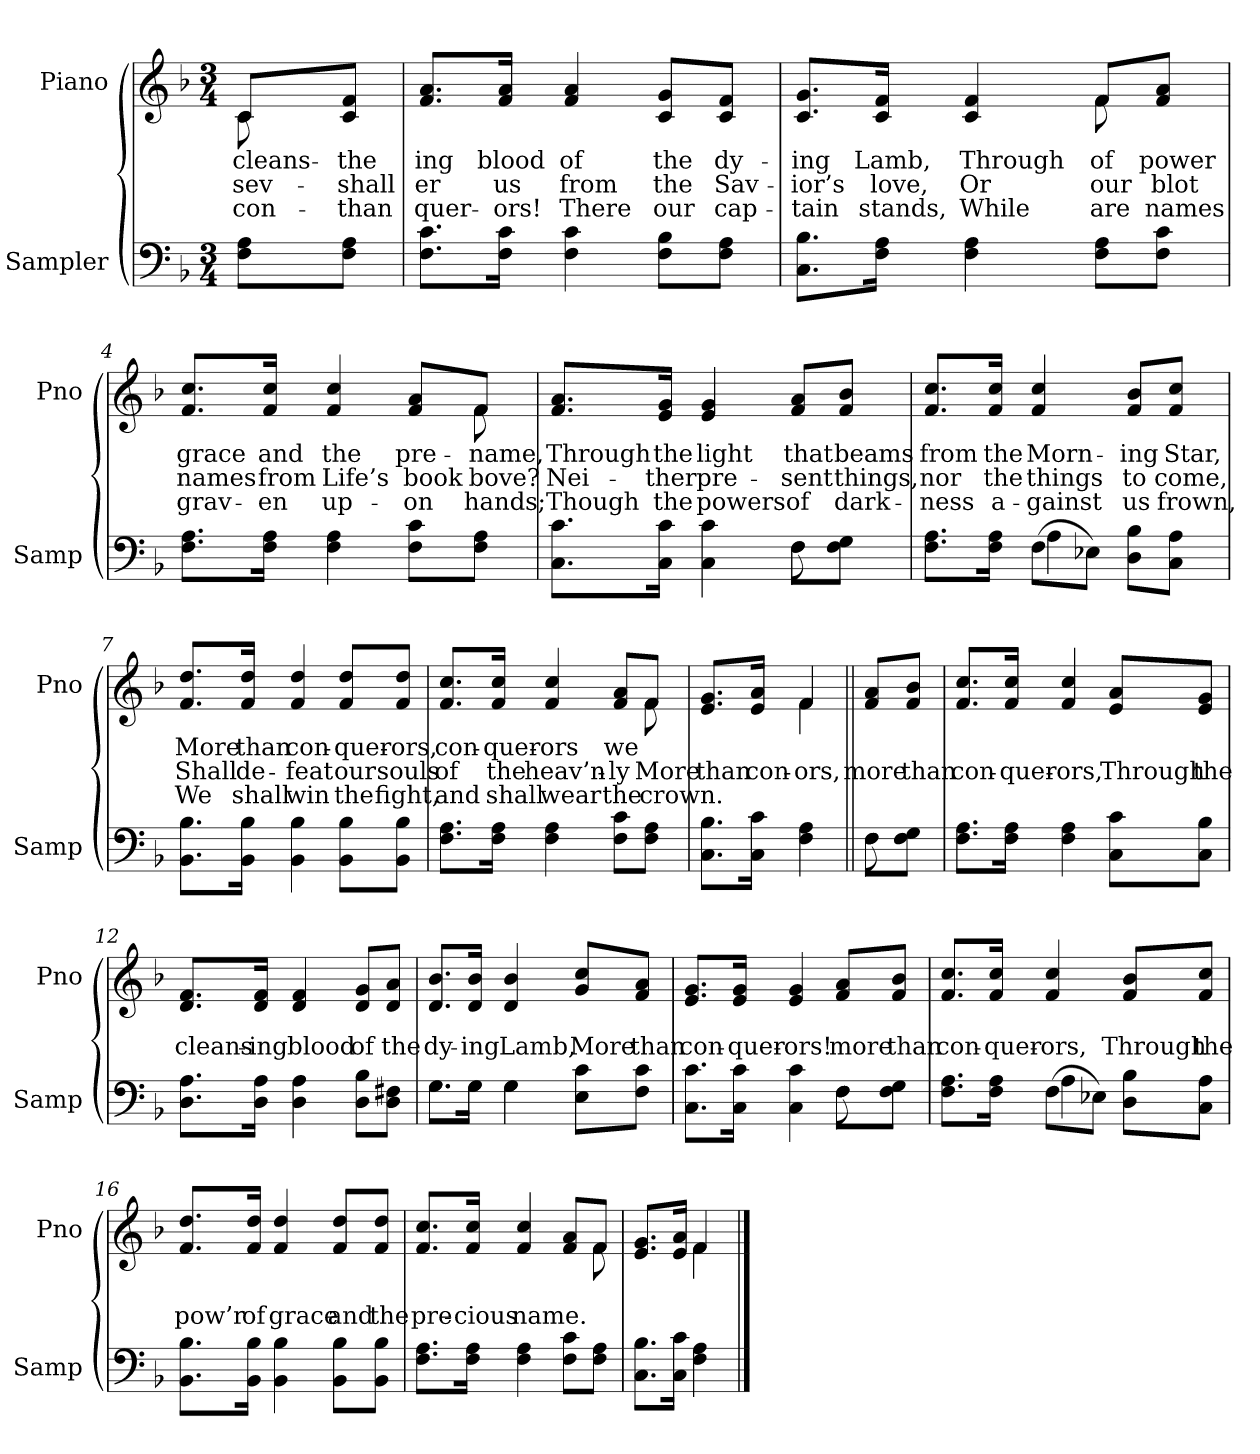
**kern	**kern	**text	**text	**text
*part2	*part1	*part1	*part1	*part1
*staff2	*staff1	*staff1	*staff1	*staff1
*I"Sampler	*I"Piano	*	*	*
*I'Samp	*I'Pno	*	*	*
*clefF4	*clefG2	*	*	*
*k[b-]	*k[b-]	*	*	*
*F:	*F:	*	*	*
*M3/4	*M3/4	*	*	*
=1	=1	=1	=1	=1
*	*^	*	*	*
8F\ 8A\L	8c/L	8c	cleans-	sev-	con-
8F\ 8A\J	8c/ 8f/J	8ryy	the	shall	than
*	*v	*v	*	*	*
=2	=2	=2	=2	=2
8.F\ 8.c\L	8.f/ 8.a/L	-ing	-er	-quer-
16F\ 16c\Jk	16f/ 16a/Jk	blood	us	-ors!
4F 4c	4f 4a	of	from	There
8F\ 8B-\L	8c/ 8g/L	the	the	our
8F\ 8A\J	8c/ 8f/J	dy-	Sav-	cap-
=3	=3	=3	=3	=3
*	*^	*	*	*
8.C\ 8.B-\L	8.c/ 8.g/L	2ryy	-ing	-ior’s	-tain
16F\ 16A\Jk	16c/ 16f/Jk	.	Lamb,	love,	stands,
4F 4A	4c 4f	.	Through	Or	While
8F\ 8A\L	8f/L	8f	of	our	are
8F\ 8c\J	8f/ 8a/J	8ryy	power	blot	names
=4	=4	=4	=4	=4	=4
8.F\ 8.A\L	8.f/ 8.cc/L	8ryy	grace	names	grav-
*	*v	*v	*	*	*
16F\ 16A\Jk	16f/ 16cc/Jk	and	from	-en
4F 4A	4f 4cc	the	Life’s	up-
8F\ 8c\L	8f/ 8a/L	pre-	book	-on
*	*^	*	*	*
8F\ 8A\J	8f/J	8f	name,	-bove?	hands;
*	*v	*v	*	*	*
=5	=5	=5	=5	=5
*^	*	*	*	*
8.C\ 8.c\L	2ryy	8.f/ 8.a/L	Through	Nei-	Though
16C\ 16c\Jk	.	16e/ 16g/Jk	the	-ther	the
4C 4c	.	4e 4g	light	pre-	powers
8F\L	8F	8f/ 8a/L	that	-sent	of
8F\ 8G\J	8ryy	8f/ 8b-/J	beams	things,	dark-
=6	=6	=6	=6	=6	=6
8.F\ 8.A\L	4ryy	8.f/ 8.cc/L	from	nor	-ness
16F\ 16A\Jk	.	16f/ 16cc/Jk	the	the	a-
(8F\L	4A	4f 4cc	Morn-	things	-gainst
8E-X\J)	.	.	.	.	.
8D\ 8B-\L	4ryy	8f/ 8b-/L	-ing	to	us
8C\ 8A\J	.	8f/ 8cc/J	Star,	come,	frown,
*v	*v	*	*	*	*
=7	=7	=7	=7	=7
8.BB-\ 8.B-\L	8.f/ 8.dd/L	More	Shall	We
16BB-\ 16B-\Jk	16f/ 16dd/Jk	than	de-	shall
4BB- 4B-	4f 4dd	con-	-feat	win
8BB-\ 8B-\L	8f/ 8dd/L	-quer-	our	the
8BB-\ 8B-\J	8f/ 8dd/J	-ors,	souls	fight,
=8	=8	=8	=8	=8
*	*^	*	*	*
8.F\ 8.A\L	8.f/ 8.cc/L	8ryy	con-	of	and
*	*v	*v	*	*	*
16F\ 16A\Jk	16f/ 16cc/Jk	-quer-	the	shall
4F 4A	4f 4cc	-ors	heav’n-	wear
8F\ 8c\L	8f/ 8a/L	we	-ly	the
*	*^	*	*	*
8F\ 8A\J	8f/J	8f	.	More	crown.
=9	=9	=9	=9	=9	=9
8.C\ 8.B-\L	8.e/ 8.g/L	4ryy	.	than	.
16C\ 16c\Jk	16e/ 16a/Jk	.	.	con-	.
4F 4A	4f/	4f	.	-ors,	.
=10||	=10||	=10||	=10||	=10||	=10||
*^	*	*	*	*	*
!	!	!LO:TX:t=Refrain	!	!	!	!
*	*	*v	*v	*	*	*
8F\L	8F	8f/ 8a/L	.	more	.
8F\ 8G\J	8ryy	8f/ 8b-/J	.	than	.
*v	*v	*	*	*	*
=11	=11	=11	=11	=11
8.F\ 8.A\L	8.f/ 8.cc/L	.	con-	.
16F\ 16A\Jk	16f/ 16cc/Jk	.	-quer-	.
4F 4A	4f 4cc	.	-ors,	.
8C\ 8c\L	8e/ 8a/L	.	Through	.
8C\ 8B-\J	8e/ 8g/J	.	the	.
=12	=12	=12	=12	=12
8.D\ 8.A\L	8.d/ 8.f/L	.	cleans-	.
16D\ 16A\Jk	16d/ 16f/Jk	.	-ing	.
4D 4A	4d 4f	.	blood	.
8D\ 8B-\L	8d/ 8g/L	.	of	.
8D\ 8F#X\J	8d/ 8a/J	.	the	.
=13	=13	=13	=13	=13
*^	*	*	*	*
8.G\L	8.G\L	8.d/ 8.b-/L	.	dy-	.
16G\Jk	16G\Jk	16d/ 16b-/Jk	.	-ing	.
4G\	4G	4d 4b-	.	Lamb,	.
8E\ 8c\L	4ryy	8g/ 8cc/L	.	More	.
8F\ 8c\J	.	8f/ 8a/J	.	than	.
=14	=14	=14	=14	=14	=14
8.C\ 8.c\L	2ryy	8.e/ 8.g/L	.	con-	.
16C\ 16c\Jk	.	16e/ 16g/Jk	.	-quer-	.
4C 4c	.	4e 4g	.	-ors!	.
8F\L	8F	8f/ 8a/L	.	more	.
8F\ 8G\J	8ryy	8f/ 8b-/J	.	than	.
=15	=15	=15	=15	=15	=15
8.F\ 8.A\L	4ryy	8.f/ 8.cc/L	.	con-	.
16F\ 16A\Jk	.	16f/ 16cc/Jk	.	-quer-	.
(8F\L	4A	4f 4cc	.	-ors,	.
8E-X\J)	.	.	.	.	.
8D\ 8B-\L	4ryy	8f/ 8b-/L	.	Through	.
8C\ 8A\J	.	8f/ 8cc/J	.	the	.
*v	*v	*	*	*	*
=16	=16	=16	=16	=16
8.BB-\ 8.B-\L	8.f/ 8.dd/L	.	pow’r	.
16BB-\ 16B-\Jk	16f/ 16dd/Jk	.	of	.
4BB- 4B-	4f 4dd	.	grace	.
8BB-\ 8B-\L	8f/ 8dd/L	.	and	.
8BB-\ 8B-\J	8f/ 8dd/J	.	the	.
=17	=17	=17	=17	=17
*	*^	*	*	*
8.F\ 8.A\L	8.f/ 8.cc/L	8ryy	.	pre-	.
*	*v	*v	*	*	*
16F\ 16A\Jk	16f/ 16cc/Jk	.	-cious	.
4F 4A	4f 4cc	.	name.	.
8F\ 8c\L	8f/ 8a/L	.	.	.
*	*^	*	*	*
8F\ 8A\J	8f/J	8f	.	.	.
=18	=18	=18	=18	=18	=18
8.C\ 8.B-\L	8.e/ 8.g/L	4ryy	.	.	.
16C\ 16c\Jk	16e/ 16a/Jk	.	.	.	.
4F 4A	4f/	4f	.	.	.
*	*v	*v	*	*	*
==	==	==	==	==
*-	*-	*-	*-	*-
